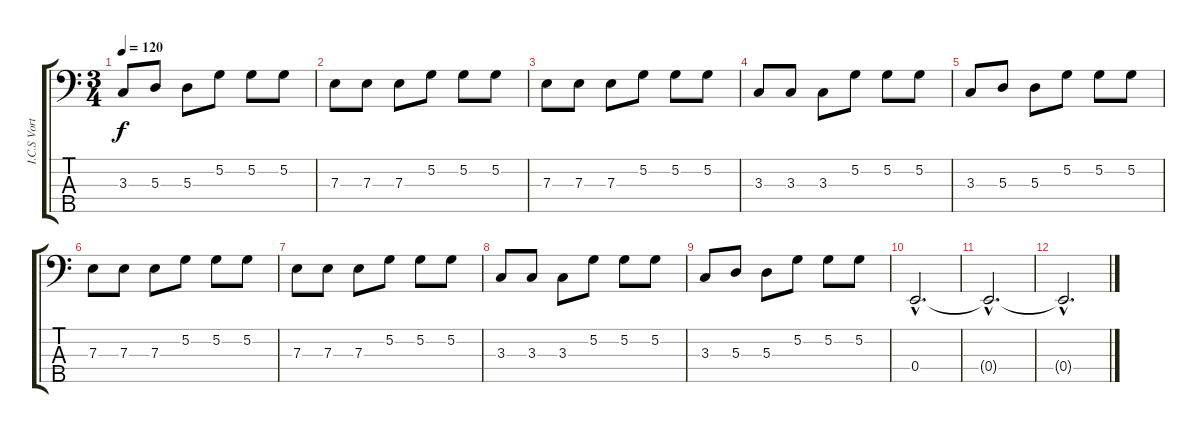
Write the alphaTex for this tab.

\track ("I.C.S Vortex" "I.C.S Vort") {instrument electricbassfinger}
\staff {score tabs}
\tuning (G2 D2 A1 E1 B0) {hide}
\ts (3 4)
\tempo 120
\clef f4
\ks c
3.3.8{dy f} 5.3.8 5.3.8 5.2.8 5.2.8 5.2.8 |
7.3.8 7.3.8 7.3.8 5.2.8 5.2.8 5.2.8 |
7.3.8 7.3.8 7.3.8 5.2.8 5.2.8 5.2.8 |
3.3.8 3.3.8 3.3.8 5.2.8 5.2.8 5.2.8 |
3.3.8 5.3.8 5.3.8 5.2.8 5.2.8 5.2.8 |
7.3.8 7.3.8 7.3.8 5.2.8 5.2.8 5.2.8 |
7.3.8 7.3.8 7.3.8 5.2.8 5.2.8 5.2.8 |
3.3.8 3.3.8 3.3.8 5.2.8 5.2.8 5.2.8 |
3.3.8 5.3.8 5.3.8 5.2.8 5.2.8 5.2.8 |
0.4{hac}.2{d} |
0.4{hac t}.2{d} |
0.4{hac t}.2{d}
